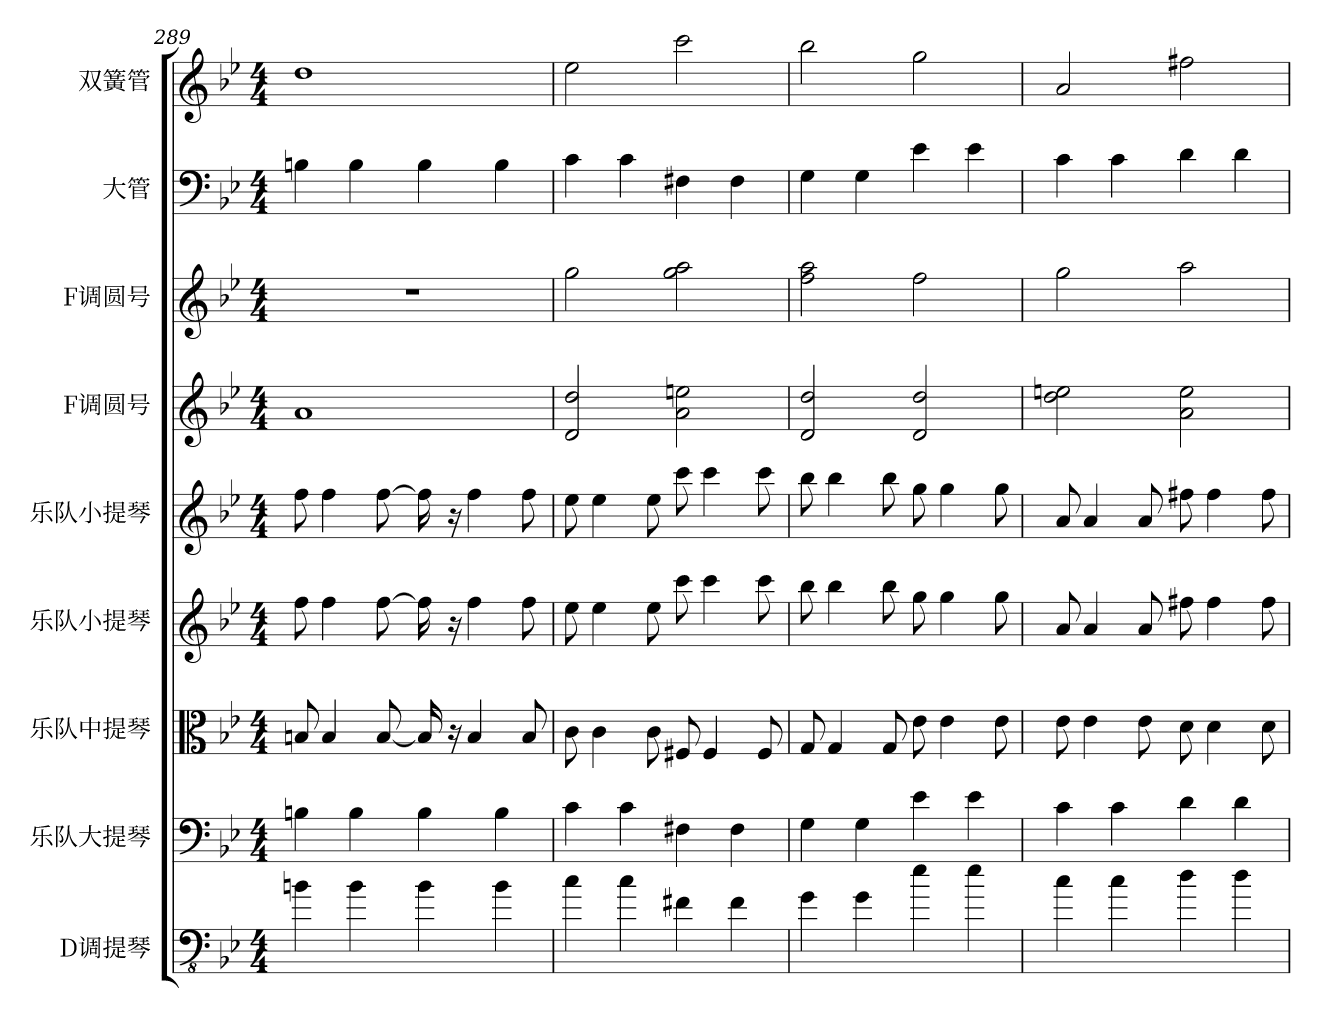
**kern	**kern	**kern	**kern	**kern	**kern	**kern	**kern	**kern
*part9	*part8	*part7	*part6	*part5	*part4	*part3	*part2	*part1
*staff9	*staff8	*staff7	*staff6	*staff5	*staff4	*staff3	*staff2	*staff1
*I"D调提琴	*I"乐队大提琴	*I"乐队中提琴	*I"乐队小提琴	*I"乐队小提琴	*I"F调圆号	*I"F调圆号	*I"大管	*I"双簧管
*clefFv4	*clefF4	*clefC3	*clefG2	*clefG2	*clefG2	*clefG2	*clefF4	*clefG2
*ITrd7c12	*	*	*	*	*ITrd4c7	*ITrd4c7	*	*
*k[b-e-]	*k[b-e-]	*k[b-e-]	*k[b-e-]	*k[b-e-]	*k[b-e-a-]	*k[b-e-a-]	*k[b-e-]	*k[b-e-]
*M4/4	*M4/4	*M4/4	*M4/4	*M4/4	*M4/4	*M4/4	*M4/4	*M4/4
=289	=289	=289	=289	=289	=289	=289	=289	=289
4BBn\	4Bn\	8Bn/	8ff\	8ff\	1d	1r	4Bn\	1dd
.	.	4B/	4ff\	4ff\	.	.	.	.
4BB\	4B\	.	.	.	.	.	4B\	.
.	.	[8B/	[8ff\	[8ff\	.	.	.	.
4BB\	4B\	16B/]	16ff\]	16ff\]	.	.	4B\	.
.	.	16r	16r	16r	.	.	.	.
.	.	4B/	4ff\	4ff\	.	.	.	.
4BB\	4B\	.	.	.	.	.	4B\	.
.	.	8B/	8ff\	8ff\	.	.	.	.
!!LO:PB:g=z
=290	=290	=290	=290	=290	=290	=290	=290	=290
4C\	4c\	8c\	8ee-\	8ee-\	2G/ 2g/	2cc\	4c\	2ee-\
.	.	4c\	4ee-\	4ee-\	.	.	.	.
4C\	4c\	.	.	.	.	.	4c\	.
.	.	8c\	8ee-\	8ee-\	.	.	.	.
4FF#X\	4F#X\	8F#X/	8ccc\	8ccc\	2d\ 2an\	2cc\ 2dd\	4F#X\	2ccc\
.	.	4F#/	4ccc\	4ccc\	.	.	.	.
4FF#\	4F#\	.	.	.	.	.	4F#\	.
.	.	8F#/	8ccc\	8ccc\	.	.	.	.
=291	=291	=291	=291	=291	=291	=291	=291	=291
4GG\	4G\	8G/	8bb-\	8bb-\	2G/ 2g/	2b-\ 2dd\	4G\	2bb-\
.	.	4G/	4bb-\	4bb-\	.	.	.	.
4GG\	4G\	.	.	.	.	.	4G\	.
.	.	8G/	8bb-\	8bb-\	.	.	.	.
4E-\	4e-\	8e-\	8gg\	8gg\	2G/ 2g/	2b-\	4e-\	2gg\
.	.	4e-\	4gg\	4gg\	.	.	.	.
4E-\	4e-\	.	.	.	.	.	4e-\	.
.	.	8e-\	8gg\	8gg\	.	.	.	.
=292	=292	=292	=292	=292	=292	=292	=292	=292
4C\	4c\	8e-\	8a/	8a/	2g\ 2an\	2cc\	4c\	2a/
.	.	4e-\	4a/	4a/	.	.	.	.
4C\	4c\	.	.	.	.	.	4c\	.
.	.	8e-\	8a/	8a/	.	.	.	.
4D\	4d\	8d\	8ff#X\	8ff#X\	2d\ 2a\	2dd\	4d\	2ff#X\
.	.	4d\	4ff#\	4ff#\	.	.	.	.
4D\	4d\	.	.	.	.	.	4d\	.
.	.	8d\	8ff#\	8ff#\	.	.	.	.
=	=	=	=	=	=	=	=	=
*-	*-	*-	*-	*-	*-	*-	*-	*-
